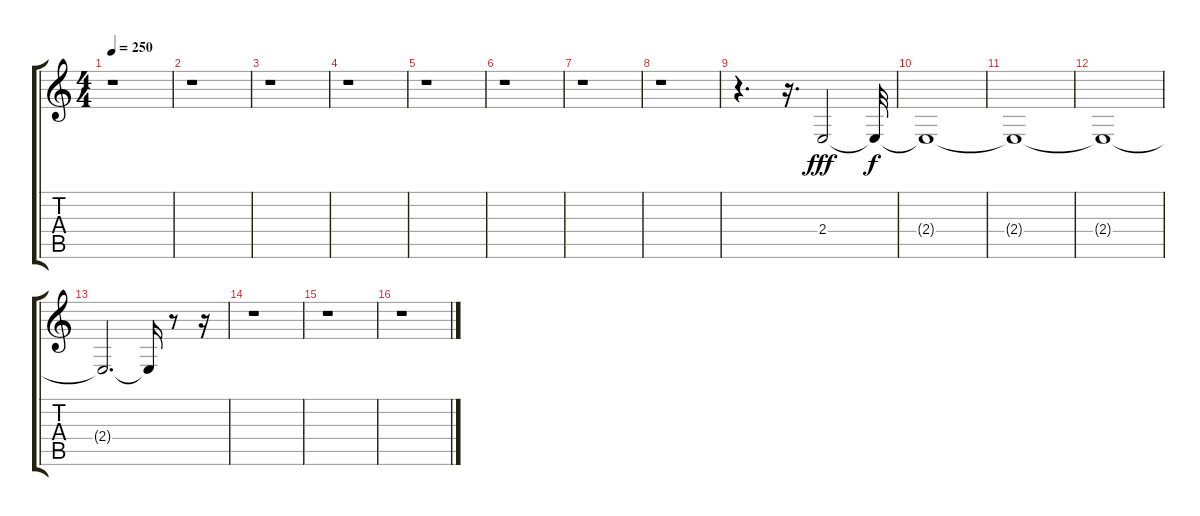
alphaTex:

\track "" {instrument stringensemble2}
\staff {score tabs}
\tuning (E4 B3 G3 D3 A2 E2) {hide}
\ts (4 4)
\tempo 250
\clef g2
\ks c
r.1{dy fff} |
r.1 |
r.1 |
r.1 |
r.1 |
r.1 |
r.1 |
r.1 |
r.4{d} r.16{d} 2.4.2 2.4{t}.32{dy f} |
2.4{t}.1 |
2.4{t}.1 |
2.4{t}.1 |
2.4{t}.2{d} 2.4{t}.16 r.8 r.16 |
r.1 |
r.1 |
r.1
